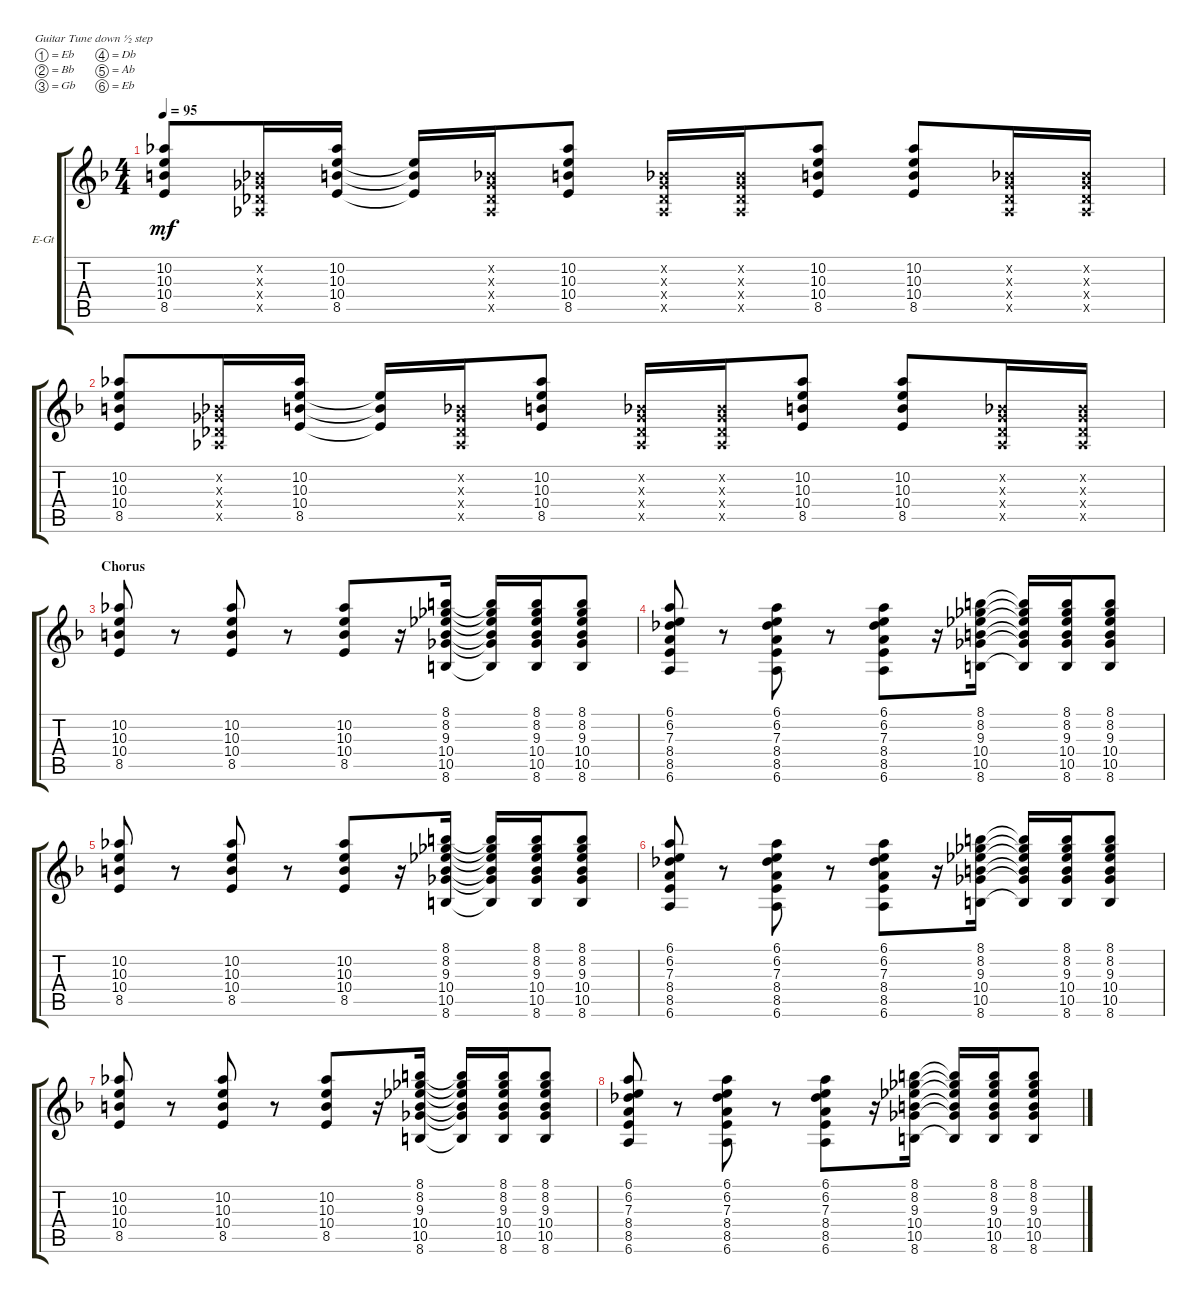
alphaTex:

\defaultSystemsLayout 4
\bracketExtendMode groupsimilarinstruments
\firstSystemTrackNameOrientation horizontal
\otherSystemsTrackNameOrientation horizontal
\track ("Electric Guitar2" "E-Gt") {solo instrument distortionguitar}
\staff {score tabs}
\tuning (Eb4 Bb3 Gb3 Db3 Ab2 Eb2)
\ts (4 4)
\tempo 95
\clef g2
\ks f
(8.5 10.4 10.3 10.2).8{dy mf} (0.3{x} 0.4{x} 0.5{x} 0.2{x}).16 (8.5 10.4 10.3 10.2).16 (8.5{t} 10.4{t} 10.3{t}).16 (0.3{x} 0.4{x} 0.5{x} 0.2{x}).16 (8.5 10.4 10.3 10.2).8 (0.5{x} 0.4{x} 0.3{x} 0.2{x}).16 (0.3{x} 0.4{x} 0.5{x} 0.2{x}).16 (8.5 10.4 10.3 10.2).8 (10.3 10.4 8.5 10.2).8 (0.5{x} 0.4{x} 0.3{x} 0.2{x}).16 (0.3{x} 0.4{x} 0.5{x} 0.2{x}).16 |
(8.5 10.4 10.3 10.2).8 (0.3{x} 0.4{x} 0.5{x} 0.2{x}).16 (8.5 10.4 10.3 10.2).16 (8.5{t} 10.4{t} 10.3{t}).16 (0.3{x} 0.4{x} 0.5{x} 0.2{x}).16 (8.5 10.4 10.3 10.2).8 (0.5{x} 0.4{x} 0.3{x} 0.2{x}).16 (0.3{x} 0.4{x} 0.5{x} 0.2{x}).16 (8.5 10.4 10.3 10.2).8 (10.3 10.4 8.5 10.2).8 (0.5{x} 0.4{x} 0.3{x} 0.2{x}).16 (0.3{x} 0.4{x} 0.5{x} 0.2{x}).16 |
\section ("" "Chorus")
(8.5 10.4 10.3 10.2).8{beam invert} r.8 (8.5 10.4 10.3 10.2).8{beam invert} r.8 (8.5 10.4 10.3 10.2).8{beam invert} r.16 (8.6 10.5 10.4 9.3 8.2 8.1).16 (8.6{t} 10.5{t} 10.4{t} 9.3{t} 8.2{t} 8.1{t}).16{beam invert} (8.6 10.5 10.4 9.3 8.2 8.1).16 (8.6 10.5 10.4 9.3 8.2 8.1).8 |
(6.6 8.5 8.4 7.3 6.2 6.1).8 r.8 (6.6 8.5 8.4 7.3 6.2 6.1).8 r.8 (6.6 8.5 8.4 7.3 6.2 6.1).8{beam invert} r.16 (8.6 10.5 10.4 9.3 8.2 8.1).16 (8.6{t} 10.5{t} 10.4{t} 9.3{t} 8.2{t} 8.1{t}).16{beam invert} (8.6 10.5 10.4 9.3 8.2 8.1).16 (8.6 10.5 10.4 9.3 8.2 8.1).8 |
(8.5 10.4 10.3 10.2).8{beam invert} r.8 (8.5 10.4 10.3 10.2).8{beam invert} r.8 (8.5 10.4 10.3 10.2).8{beam invert} r.16 (8.6 10.5 10.4 9.3 8.2 8.1).16 (8.6{t} 10.5{t} 10.4{t} 9.3{t} 8.2{t} 8.1{t}).16{beam invert} (8.6 10.5 10.4 9.3 8.2 8.1).16 (8.6 10.5 10.4 9.3 8.2 8.1).8 |
(6.6 8.5 8.4 7.3 6.2 6.1).8 r.8 (6.6 8.5 8.4 7.3 6.2 6.1).8 r.8 (6.6 8.5 8.4 7.3 6.2 6.1).8{beam invert} r.16 (8.6 10.5 10.4 9.3 8.2 8.1).16 (8.6{t} 10.5{t} 10.4{t} 9.3{t} 8.2{t} 8.1{t}).16{beam invert} (8.6 10.5 10.4 9.3 8.2 8.1).16 (8.6 10.5 10.4 9.3 8.2 8.1).8 |
(8.5 10.4 10.3 10.2).8{beam invert} r.8 (8.5 10.4 10.3 10.2).8{beam invert} r.8 (8.5 10.4 10.3 10.2).8{beam invert} r.16 (8.6 10.5 10.4 9.3 8.2 8.1).16 (8.6{t} 10.5{t} 10.4{t} 9.3{t} 8.2{t} 8.1{t}).16{beam invert} (8.6 10.5 10.4 9.3 8.2 8.1).16 (8.6 10.5 10.4 9.3 8.2 8.1).8 |
(6.6 8.5 8.4 7.3 6.2 6.1).8 r.8 (6.6 8.5 8.4 7.3 6.2 6.1).8 r.8 (6.6 8.5 8.4 7.3 6.2 6.1).8{beam invert} r.16 (8.6 10.5 10.4 9.3 8.2 8.1).16 (8.6{t} 10.5{t} 10.4{t} 9.3{t} 8.2{t} 8.1{t}).16{beam invert} (8.6 10.5 10.4 9.3 8.2 8.1).16 (8.6 10.5 10.4 9.3 8.2 8.1).8
